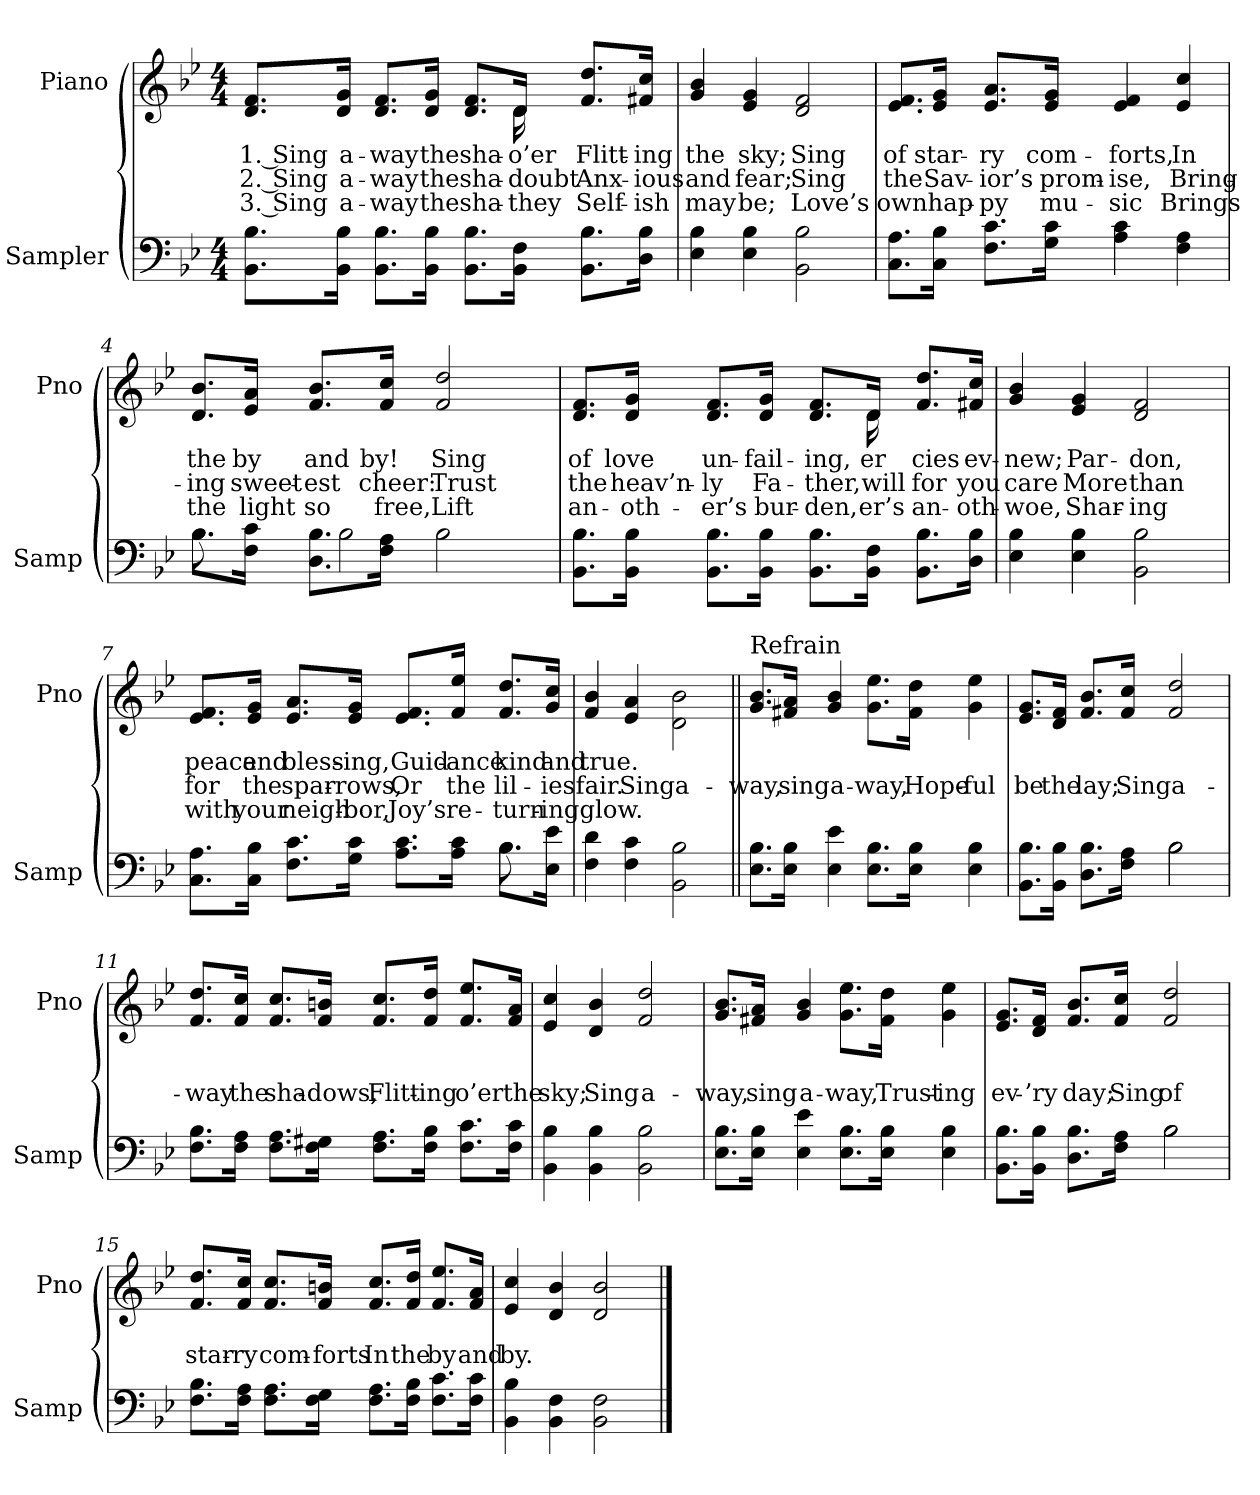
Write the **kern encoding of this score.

**kern	**kern	**text	**text	**text
*part2	*part1	*part1	*part1	*part1
*staff2	*staff1	*staff1	*staff1	*staff1
*I"Sampler	*I"Piano	*	*	*
*I'Samp	*I'Pno	*	*	*
*clefF4	*clefG2	*	*	*
*k[b-e-]	*k[b-e-]	*	*	*
*B-:	*B-:	*	*	*
*M4/4	*M4/4	*	*	*
=1	=1	=1	=1	=1
*	*^	*	*	*
8.BB-\ 8.B-\L	8.d/ 8.f/L	8.ryy	1. Sing	2. Sing	3. Sing
*	*v	*v	*	*	*
16BB-\ 16B-\Jk	16d/ 16g/Jk	a-	a-	a-
8.BB-\ 8.B-\L	8.d/ 8.f/L	-way	-way	-way
16BB-\ 16B-\Jk	16d/ 16g/Jk	the	the	the
8.BB-\ 8.B-\L	8.d/ 8.f/L	sha-	sha-	sha-
*	*^	*	*	*
16BB-\ 16F\Jk	16d/Jk	16d	o’er	doubt	they
8.BB-\ 8.B-\L	8.f/ 8.dd/L	4ryy	Flitt-	Anx-	Self-
16D\ 16B-\Jk	16f#X/ 16cc/Jk	.	-ing	-ious	-ish
*	*v	*v	*	*	*
=2	=2	=2	=2	=2
4E- 4B-	4g 4b-	the	and	may
4E- 4B-	4e- 4g	sky;	fear;	be;
2BB- 2B-	2d 2f	Sing	Sing	Love’s
=3	=3	=3	=3	=3
8.C\ 8.A\L	8.e-/ 8.f/L	of	the	own
16C\ 16B-\Jk	16e-/ 16g/Jk	star-	Sav-	hap-
8.F\ 8.c\L	8.e-/ 8.a/L	-ry	-ior’s	-py
16G\ 16c\Jk	16e-/ 16g/Jk	com-	prom-	mu-
4A 4c	4e- 4f	-forts,	-ise,	-sic
4F 4A	4e- 4cc	In	Bring-	Brings
=4	=4	=4	=4	=4
*^	*	*	*	*
8.B-\L	8.B-	8.d/ 8.b-/L	the	-ing	the
16F\ 16c\Jk	8ryy	16e-/ 16a/Jk	by	sweet-	light
8.D\ 8.B-\L	.	8.f/ 8.b-/L	and	-est	so
.	2B-	.	.	.	.
16F\ 16A\Jk	.	16f/ 16cc/Jk	by!	cheer:	free,
2B-\	.	2f 2dd	Sing	Trust	Lift
.	8.ryy	.	.	.	.
*v	*v	*	*	*	*
=5	=5	=5	=5	=5
*	*^	*	*	*
8.BB-\ 8.B-\L	8.d/ 8.f/L	8.ryy	of	the	an-
*	*v	*v	*	*	*
16BB-\ 16B-\Jk	16d/ 16g/Jk	love	heav’n-	-oth-
8.BB-\ 8.B-\L	8.d/ 8.f/L	un-	-ly	-er’s
16BB-\ 16B-\Jk	16d/ 16g/Jk	-fail-	Fa-	bur-
8.BB-\ 8.B-\L	8.d/ 8.f/L	-ing,	-ther,	-den,
*	*^	*	*	*
16BB-\ 16F\Jk	16d/Jk	16d	-er	will	-er’s
8.BB-\ 8.B-\L	8.f/ 8.dd/L	4ryy	-cies	for	an-
16D\ 16B-\Jk	16f#X/ 16cc/Jk	.	ev-	you	-oth-
*	*v	*v	*	*	*
=6	=6	=6	=6	=6
4E- 4B-	4g 4b-	new;	care	woe,
4E- 4B-	4e- 4g	Par-	More	Shar-
2BB- 2B-	2d 2f	-don,	than	-ing
=7	=7	=7	=7	=7
*^	*	*	*	*
8.C\ 8.A\L	2.ryy	8.e-/ 8.f/L	peace	for	with
16C\ 16B-\Jk	.	16e-/ 16g/Jk	and	the	your
8.F\ 8.c\L	.	8.e-/ 8.a/L	bless-	spar-	neigh-
16G\ 16c\Jk	.	16e-/ 16g/Jk	-ing,	-rows,	-bor,
8.A\ 8.c\L	.	8.e-/ 8.f/L	Guid-	Or	Joy’s
16A\ 16c\Jk	.	16f/ 16ee-/Jk	-ance	the	re-
8.B-\L	8.B-	8.f/ 8.dd/L	kind	lil-	-turn-
16E-\ 16e-\Jk	16ryy	16g/ 16cc/Jk	and	-ies	-ing
*v	*v	*	*	*	*
=8	=8	=8	=8	=8
4F 4d	4f 4b-	true.	fair.	glow.
4F 4c	4e- 4a	.	Sing	.
2BB- 2B-	2d\ 2b-\	.	a-	.
=9||	=9||	=9||	=9||	=9||
!	!LO:TX:t=Refrain	!	!	!
8.E-\ 8.B-\L	8.g/ 8.b-/L	.	-way,	.
16E-\ 16B-\Jk	16f#X/ 16a/Jk	.	sing	.
4E- 4e-	4g 4b-	.	a-	.
8.E-\ 8.B-\L	8.g\ 8.ee-\L	.	-way,	.
16E-\ 16B-\Jk	16f#\ 16dd\Jk	.	Hope-	.
4E- 4B-	4g 4ee-	.	-ful	.
=10	=10	=10	=10	=10
*^	*	*	*	*
8.BB-\ 8.B-\L	2ryy	8.e-/ 8.g/L	.	be	.
16BB-\ 16B-\Jk	.	16d/ 16f/Jk	.	the	.
8.D\ 8.B-\L	.	8.f/ 8.b-/L	.	lay;	.
16F\ 16A\Jk	.	16f/ 16cc/Jk	.	Sing	.
2B-\	2B-	2f 2dd	.	a-	.
*v	*v	*	*	*	*
=11	=11	=11	=11	=11
8.F\ 8.B-\L	8.f/ 8.dd/L	.	-way	.
16F\ 16A\Jk	16f/ 16cc/Jk	.	the	.
8.F\ 8.A\L	8.f/ 8.cc/L	.	sha-	.
16F\ 16G#X\Jk	16f/ 16bn/Jk	.	-dows,	.
8.F\ 8.A\L	8.f/ 8.cc/L	.	Flitt-	.
16F\ 16B-\Jk	16f/ 16dd/Jk	.	-ing	.
8.F\ 8.c\L	8.f/ 8.ee-/L	.	o’er	.
16F\ 16c\Jk	16f/ 16a/Jk	.	the	.
=12	=12	=12	=12	=12
4BB- 4B-	4e- 4cc	.	sky;	.
4BB- 4B-	4d 4b-	.	Sing	.
2BB- 2B-	2f 2dd	.	a-	.
=13	=13	=13	=13	=13
8.E-\ 8.B-\L	8.g/ 8.b-/L	.	-way,	.
16E-\ 16B-\Jk	16f#X/ 16a/Jk	.	sing	.
4E- 4e-	4g 4b-	.	a-	.
8.E-\ 8.B-\L	8.g\ 8.ee-\L	.	-way,	.
16E-\ 16B-\Jk	16f#\ 16dd\Jk	.	Trust-	.
4E- 4B-	4g 4ee-	.	-ing	.
=14	=14	=14	=14	=14
*^	*	*	*	*
8.BB-\ 8.B-\L	2ryy	8.e-/ 8.g/L	.	ev-	.
16BB-\ 16B-\Jk	.	16d/ 16f/Jk	.	-’ry	.
8.D\ 8.B-\L	.	8.f/ 8.b-/L	.	day;	.
16F\ 16A\Jk	.	16f/ 16cc/Jk	.	Sing	.
2B-\	2B-	2f 2dd	.	of	.
*v	*v	*	*	*	*
=15	=15	=15	=15	=15
8.F\ 8.B-\L	8.f/ 8.dd/L	.	star-	.
16F\ 16A\Jk	16f/ 16cc/Jk	.	-ry	.
8.F\ 8.A\L	8.f/ 8.cc/L	.	com-	.
16F\ 16G\Jk	16f/ 16bn/Jk	.	-forts	.
8.F\ 8.A\L	8.f/ 8.cc/L	.	In	.
16F\ 16B-\Jk	16f/ 16dd/Jk	.	the	.
8.F\ 8.c\L	8.f/ 8.ee-/L	.	by	.
16F\ 16c\Jk	16f/ 16a/Jk	.	and	.
=16	=16	=16	=16	=16
4BB- 4B-	4e- 4cc	.	by.	.
4BB- 4F	4d 4b-	.	.	.
2BB- 2F	2d 2b-	.	.	.
==	==	==	==	==
*-	*-	*-	*-	*-
